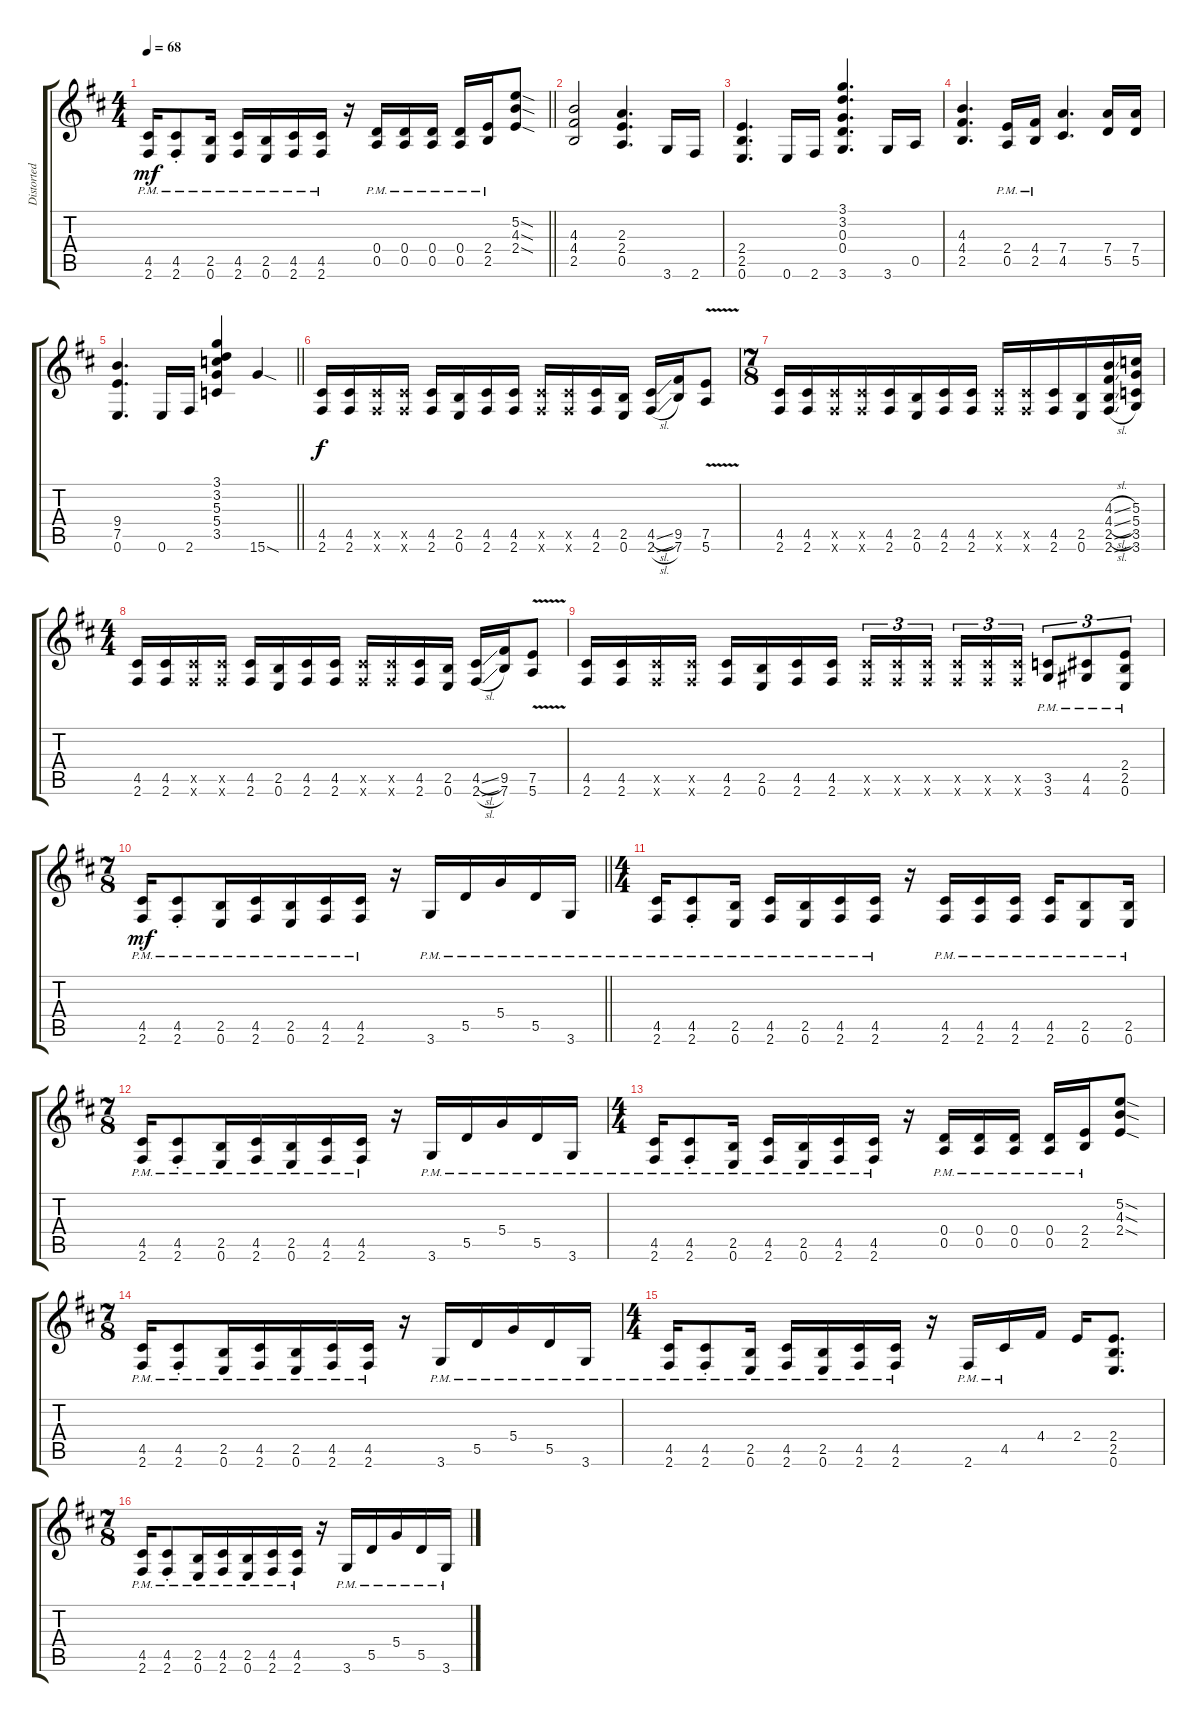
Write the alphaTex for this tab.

\track ("Distorted [Right]" "Distorted ") {instrument overdrivenguitar}
\staff {score tabs}
\tuning (E4 B3 G3 D3 A2 E2) {hide}
\ts (4 4)
\tempo 68
\clef g2
\barLineRight lightlight
\ks d
(4.5{pm} 2.6{pm}).16{dy mf} (4.5{pm st} 2.6{pm st}).8 (2.5{pm} 0.6{pm}).16 (4.5{pm} 2.6{pm}).16 (2.5{pm} 0.6{pm}).16 (4.5{pm} 2.6{pm}).16 (4.5{pm} 2.6{pm}).16 r.16 (0.4{pm} 0.5{pm}).16 (0.4{pm} 0.5{pm}).16 (0.4{pm} 0.5{pm}).16 (0.4{pm} 0.5{pm}).16 (2.4{pm} 2.5{pm}).16 (5.2{sod} 4.3{sod} 2.4{sod}).8 |
(4.3 4.4 2.5).2 (2.3 2.4 0.5).4{d} 3.6.16 2.6.16 |
(2.4 2.5 0.6).4{d} 0.6.16 2.6.16 (3.1 3.2 0.3 0.4 3.6).4{d} 3.6.16 0.5.16 |
(4.3 4.4 2.5).4{d} (2.4{pm} 0.5{pm}).16 (4.4{pm} 2.5{pm}).16 (7.4 4.5).4{d} (7.4 5.5).16 (7.4 5.5).16 |
\barLineRight lightlight
(9.4 7.5 0.6).4{d} 0.6.16 2.6.16 (3.1 3.2 5.3 5.4 3.5).4 15.6{sod}.4 |
(4.5 2.6).16{dy f} (4.5 2.6).16 (4.5{x} 2.6{x}).16 (4.5{x} 2.6{x}).16 (4.5 2.6).16 (2.5 0.6).16 (4.5 2.6).16 (4.5 2.6).16 (4.5{x} 2.6{x}).16 (4.5{x} 2.6{x}).16 (4.5 2.6).16 (2.5 0.6).16 (4.5{sl} 2.6{sl}).16 (9.5 7.6).16 (7.5{v} 5.6{v}).8 |
\ts (7 8)
(4.5 2.6).16 (4.5 2.6).16 (4.5{x} 2.6{x}).16 (4.5{x} 2.6{x}).16 (4.5 2.6).16 (2.5 0.6).16 (4.5 2.6).16 (4.5 2.6).16 (4.5{x} 2.6{x}).16 (4.5{x} 2.6{x}).16 (4.5 2.6).16 (2.5 0.6).16 (4.3{sl} 4.4{sl} 2.5{sl} 2.6{sl}).16 (5.3 5.4 3.5 3.6).16 |
\ts (4 4)
(4.5 2.6).16 (4.5 2.6).16 (4.5{x} 2.6{x}).16 (4.5{x} 2.6{x}).16 (4.5 2.6).16 (2.5 0.6).16 (4.5 2.6).16 (4.5 2.6).16 (4.5{x} 2.6{x}).16 (4.5{x} 2.6{x}).16 (4.5 2.6).16 (2.5 0.6).16 (4.5{sl} 2.6{sl}).16 (9.5 7.6).16 (7.5{v} 5.6{v}).8 |
(4.5 2.6).16 (4.5 2.6).16 (4.5{x} 2.6{x}).16 (4.5{x} 2.6{x}).16 (4.5 2.6).16 (2.5 0.6).16 (4.5 2.6).16 (4.5 2.6).16 (4.5{x} 2.6{x}).16{tu (3 2)} (4.5{x} 2.6{x}).16{tu (3 2)} (4.5{x} 2.6{x}).16{tu (3 2)} (4.5{x} 2.6{x}).16{tu (3 2)} (4.5{x} 2.6{x}).16{tu (3 2)} (4.5{x} 2.6{x}).16{tu (3 2)} (3.5{pm} 3.6{pm}).8{tu (3 2)} (4.5{pm} 4.6{pm}).8{tu (3 2)} (2.4{pm} 2.5{pm} 0.6{pm}).8{tu (3 2)} |
\ts (7 8)
\barLineRight lightlight
(4.5{pm} 2.6{pm}).16{dy mf} (4.5{pm st} 2.6{pm st}).8 (2.5{pm} 0.6{pm}).16 (4.5{pm} 2.6{pm}).16 (2.5{pm} 0.6{pm}).16 (4.5{pm} 2.6{pm}).16 (4.5{pm} 2.6{pm}).16 r.16 3.6{pm}.16 5.5{pm}.16 5.4{pm}.16 5.5{pm}.16 3.6{pm}.16 |
\ts (4 4)
(4.5{pm} 2.6{pm}).16 (4.5{pm st} 2.6{pm st}).8 (2.5{pm} 0.6{pm}).16 (4.5{pm} 2.6{pm}).16 (2.5{pm} 0.6{pm}).16 (4.5{pm} 2.6{pm}).16 (4.5{pm} 2.6{pm}).16 r.16 (4.5{pm} 2.6{pm}).16 (4.5{pm} 2.6{pm}).16 (4.5{pm} 2.6{pm}).16 (4.5{pm} 2.6{pm}).16 (2.5{pm} 0.6{pm}).8 (2.5{pm} 0.6{pm}).16 |
\ts (7 8)
(4.5{pm} 2.6{pm}).16 (4.5{pm st} 2.6{pm st}).8 (2.5{pm} 0.6{pm}).16 (4.5{pm} 2.6{pm}).16 (2.5{pm} 0.6{pm}).16 (4.5{pm} 2.6{pm}).16 (4.5{pm} 2.6{pm}).16 r.16 3.6{pm}.16 5.5{pm}.16 5.4{pm}.16 5.5{pm}.16 3.6{pm}.16 |
\ts (4 4)
(4.5{pm} 2.6{pm}).16 (4.5{pm st} 2.6{pm st}).8 (2.5{pm} 0.6{pm}).16 (4.5{pm} 2.6{pm}).16 (2.5{pm} 0.6{pm}).16 (4.5{pm} 2.6{pm}).16 (4.5{pm} 2.6{pm}).16 r.16 (0.4{pm} 0.5{pm}).16 (0.4{pm} 0.5{pm}).16 (0.4{pm} 0.5{pm}).16 (0.4{pm} 0.5{pm}).16 (2.4{pm} 2.5{pm}).16 (5.2{sod} 4.3{sod} 2.4{sod}).8 |
\ts (7 8)
(4.5{pm} 2.6{pm}).16 (4.5{pm st} 2.6{pm st}).8 (2.5{pm} 0.6{pm}).16 (4.5{pm} 2.6{pm}).16 (2.5{pm} 0.6{pm}).16 (4.5{pm} 2.6{pm}).16 (4.5{pm} 2.6{pm}).16 r.16 3.6{pm}.16 5.5{pm}.16 5.4{pm}.16 5.5{pm}.16 3.6{pm}.16 |
\ts (4 4)
(4.5{pm} 2.6{pm}).16 (4.5{pm st} 2.6{pm st}).8 (2.5{pm} 0.6{pm}).16 (4.5{pm} 2.6{pm}).16 (2.5{pm} 0.6{pm}).16 (4.5{pm} 2.6{pm}).16 (4.5{pm} 2.6{pm}).16 r.16 2.6{pm}.16 4.5{pm}.16 4.4.16 2.4.16 (2.4 2.5 0.6).8{d} |
\ts (7 8)
(4.5{pm} 2.6{pm}).16 (4.5{pm st} 2.6{pm st}).8 (2.5{pm} 0.6{pm}).16 (4.5{pm} 2.6{pm}).16 (2.5{pm} 0.6{pm}).16 (4.5{pm} 2.6{pm}).16 (4.5{pm} 2.6{pm}).16 r.16 3.6{pm}.16 5.5{pm}.16 5.4{pm}.16 5.5{pm}.16 3.6{pm}.16
